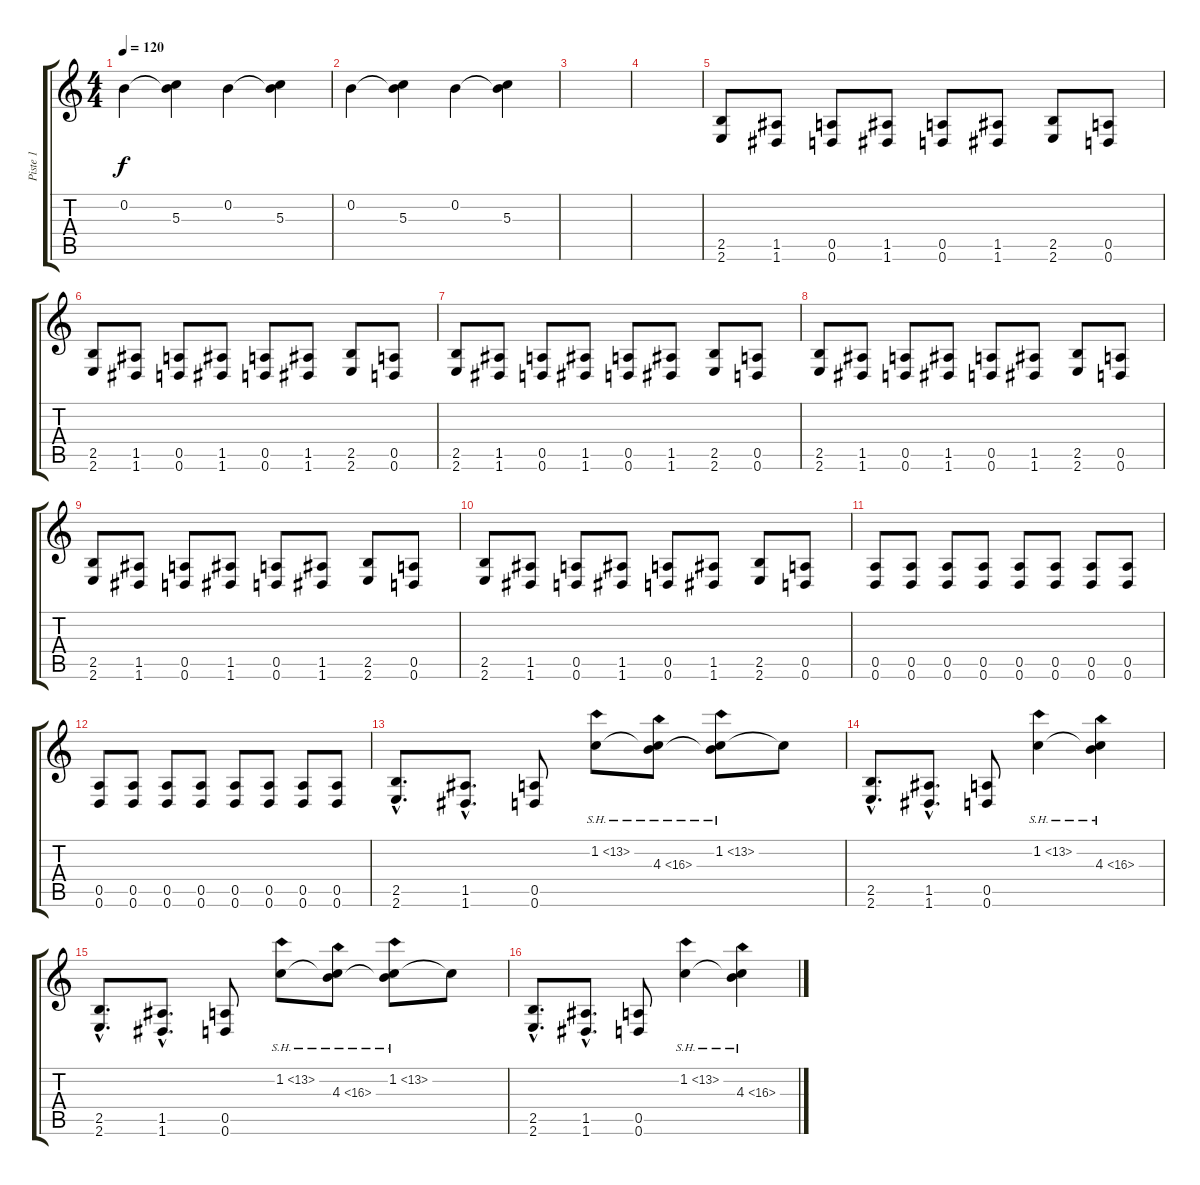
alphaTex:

\track ("Piste 1" "Piste 1") {instrument distortionguitar}
\staff {score tabs}
\tuning (E4 B3 G3 D3 A2 D2) {hide}
\ts (4 4)
\tempo 120
\clef g2
\ks c
0.2.4{dy f} (0.2{t} 5.3).4 0.2.4 (0.2{t} 5.3).4 |
0.2.4 (0.2{t} 5.3).4 0.2.4 (0.2{t} 5.3).4 |
|
|
(2.5 2.6).8 (1.5 1.6).8 (0.5 0.6).8 (1.5 1.6).8 (0.5 0.6).8 (1.5 1.6).8 (2.5 2.6).8 (0.5 0.6).8 |
(2.5 2.6).8 (1.5 1.6).8 (0.5 0.6).8 (1.5 1.6).8 (0.5 0.6).8 (1.5 1.6).8 (2.5 2.6).8 (0.5 0.6).8 |
(2.5 2.6).8 (1.5 1.6).8 (0.5 0.6).8 (1.5 1.6).8 (0.5 0.6).8 (1.5 1.6).8 (2.5 2.6).8 (0.5 0.6).8 |
(2.5 2.6).8 (1.5 1.6).8 (0.5 0.6).8 (1.5 1.6).8 (0.5 0.6).8 (1.5 1.6).8 (2.5 2.6).8 (0.5 0.6).8 |
(2.5 2.6).8 (1.5 1.6).8 (0.5 0.6).8 (1.5 1.6).8 (0.5 0.6).8 (1.5 1.6).8 (2.5 2.6).8 (0.5 0.6).8 |
(2.5 2.6).8 (1.5 1.6).8 (0.5 0.6).8 (1.5 1.6).8 (0.5 0.6).8 (1.5 1.6).8 (2.5 2.6).8 (0.5 0.6).8 |
(0.5 0.6).8 (0.5 0.6).8 (0.5 0.6).8 (0.5 0.6).8 (0.5 0.6).8 (0.5 0.6).8 (0.5 0.6).8 (0.5 0.6).8 |
(0.5 0.6).8 (0.5 0.6).8 (0.5 0.6).8 (0.5 0.6).8 (0.5 0.6).8 (0.5 0.6).8 (0.5 0.6).8 (0.5 0.6).8 |
(2.5{hac} 2.6{hac}).8{d} (1.5{hac} 1.6{hac}).8{d} (0.5 0.6).8 1.2{sh 12}.8 (1.2{t} 4.3{sh 12}).8 (1.2{sh 12} 4.3{t}).8 1.2{t}.8 |
(2.5{hac} 2.6{hac}).8{d} (1.5{hac} 1.6{hac}).8{d} (0.5 0.6).8 1.2{sh 12}.4 (1.2{t} 4.3{sh 12}).4 |
(2.5{hac} 2.6{hac}).8{d} (1.5{hac} 1.6{hac}).8{d} (0.5 0.6).8 1.2{sh 12}.8 (1.2{t} 4.3{sh 12}).8 (1.2{sh 12} 4.3{t}).8 1.2{t}.8 |
(2.5{hac} 2.6{hac}).8{d} (1.5{hac} 1.6{hac}).8{d} (0.5 0.6).8 1.2{sh 12}.4 (1.2{t} 4.3{sh 12}).4
